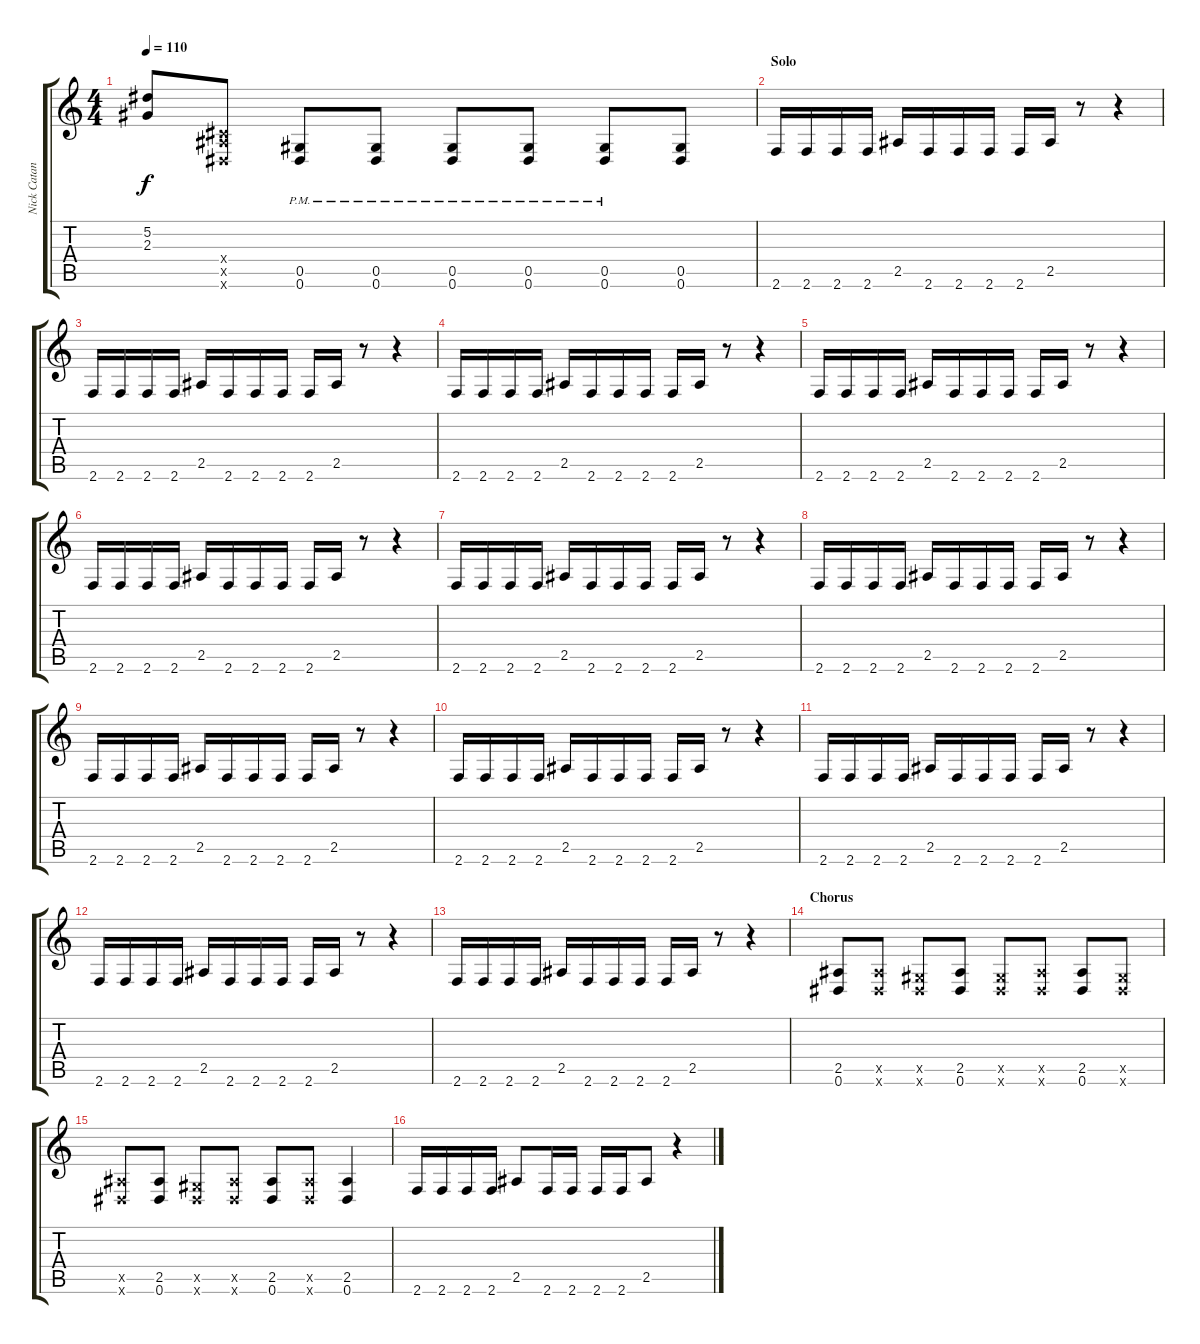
\track ("Nick Catanese" "Nick Catan") {instrument distortionguitar}
\staff {score tabs}
\tuning (Eb4 Bb3 Gb3 Db3 Ab2 Eb2) {hide}
\ts (4 4)
\tempo 110
\clef g2
\ks c
(5.2{t} 2.3{t}).8{dy f} (0.4{x} 2.5{x} 0.6{x}).8 (0.5{pm} 0.6{pm}).8 (0.5{pm} 0.6{pm}).8 (0.5{pm} 0.6{pm}).8 (0.5{pm} 0.6{pm}).8 (0.5{pm} 0.6{pm}).8 (0.5 0.6).8 |
\section ("" "Solo")
2.6.16 2.6.16 2.6.16 2.6.16 2.5.16 2.6.16 2.6.16 2.6.16 2.6.16 2.5.16 r.8 r.4 |
2.6.16 2.6.16 2.6.16 2.6.16 2.5.16 2.6.16 2.6.16 2.6.16 2.6.16 2.5.16 r.8 r.4 |
2.6.16 2.6.16 2.6.16 2.6.16 2.5.16 2.6.16 2.6.16 2.6.16 2.6.16 2.5.16 r.8 r.4 |
2.6.16 2.6.16 2.6.16 2.6.16 2.5.16 2.6.16 2.6.16 2.6.16 2.6.16 2.5.16 r.8 r.4 |
2.6.16 2.6.16 2.6.16 2.6.16 2.5.16 2.6.16 2.6.16 2.6.16 2.6.16 2.5.16 r.8 r.4 |
2.6.16 2.6.16 2.6.16 2.6.16 2.5.16 2.6.16 2.6.16 2.6.16 2.6.16 2.5.16 r.8 r.4 |
2.6.16 2.6.16 2.6.16 2.6.16 2.5.16 2.6.16 2.6.16 2.6.16 2.6.16 2.5.16 r.8 r.4 |
2.6.16 2.6.16 2.6.16 2.6.16 2.5.16 2.6.16 2.6.16 2.6.16 2.6.16 2.5.16 r.8 r.4 |
2.6.16 2.6.16 2.6.16 2.6.16 2.5.16 2.6.16 2.6.16 2.6.16 2.6.16 2.5.16 r.8 r.4 |
2.6.16 2.6.16 2.6.16 2.6.16 2.5.16 2.6.16 2.6.16 2.6.16 2.6.16 2.5.16 r.8 r.4 |
2.6.16 2.6.16 2.6.16 2.6.16 2.5.16 2.6.16 2.6.16 2.6.16 2.6.16 2.5.16 r.8 r.4 |
2.6.16 2.6.16 2.6.16 2.6.16 2.5.16 2.6.16 2.6.16 2.6.16 2.6.16 2.5.16 r.8 r.4 |
\section ("" "Chorus")
(2.5 0.6).8 (2.5{x} 0.6{x}).8 (0.5{x} 0.6{x}).8 (2.5 0.6).8 (0.5{x} 0.6{x}).8 (2.5{x} 0.6{x}).8 (2.5 0.6).8 (0.5{x} 0.6{x}).8 |
(2.5{x} 0.6{x}).8 (2.5 0.6).8 (0.5{x} 0.6{x}).8 (2.5{x} 0.6{x}).8 (2.5 0.6).8 (2.5{x} 0.6{x}).8 (2.5 0.6).4 |
2.6.16 2.6.16 2.6.16 2.6.16 2.5.8 2.6.16 2.6.16 2.6.16 2.6.16 2.5.8 r.4
